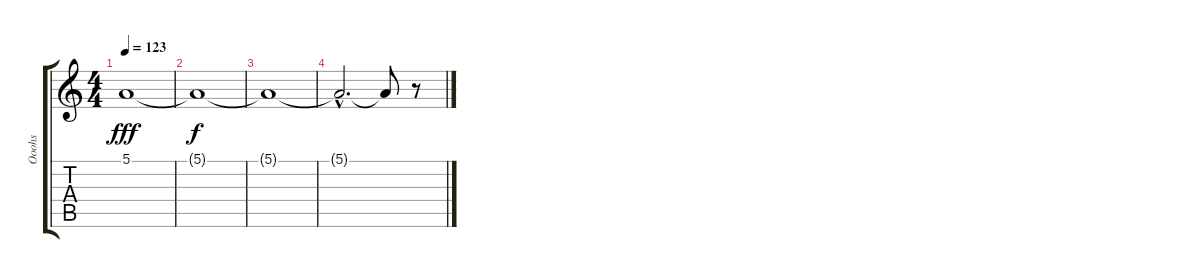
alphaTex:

\track ("Ooohs" "Ooohs") {instrument voiceoohs}
\staff {score tabs}
\tuning (E4 B3 G3 D3 A2 E2) {hide}
\ts (4 4)
\tempo 123
\clef g2
\ks c
5.1.1{dy fff volume 13} |
5.1{t}.1{dy f} |
5.1{t}.1 |
5.1{hac t}.2{d} 5.1{t}.8 r.8
